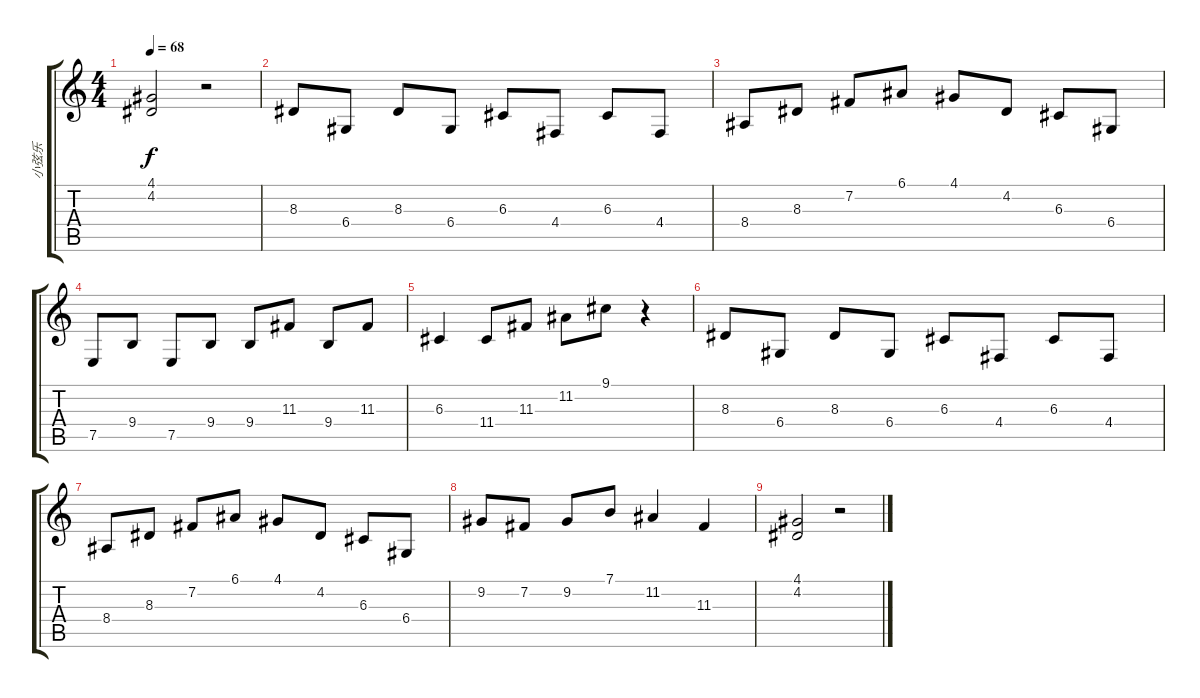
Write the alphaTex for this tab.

\track ("小弦乐" "小弦乐") {instrument stringensemble1}
\staff {score tabs}
\tuning (E4 B3 G3 D3 A2 E2) {hide}
\ts (4 4)
\tempo 68
\clef g2
\ks c
(4.1 4.2).2{dy f} r.2 |
8.3.8 6.4.8 8.3.8 6.4.8 6.3.8 4.4.8 6.3.8 4.4.8 |
8.4.8 8.3.8 7.2.8 6.1.8 4.1.8 4.2.8 6.3.8 6.4.8 |
7.5.8 9.4.8 7.5.8 9.4.8 9.4.8 11.3.8 9.4.8 11.3.8 |
6.3.4 11.4.8 11.3.8 11.2.8 9.1.8 r.4 |
8.3.8 6.4.8 8.3.8 6.4.8 6.3.8 4.4.8 6.3.8 4.4.8 |
8.4.8 8.3.8 7.2.8 6.1.8 4.1.8 4.2.8 6.3.8 6.4.8 |
9.2.8 7.2.8 9.2.8 7.1.8 11.2.4 11.3.4 |
(4.1 4.2).2 r.2
